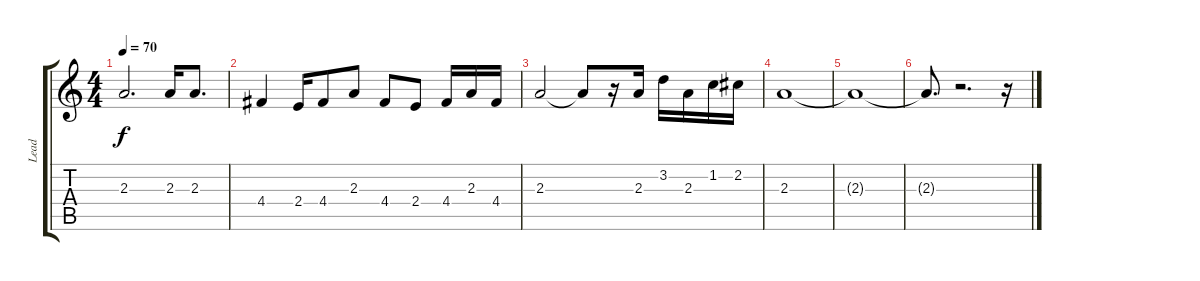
\track ("Lead" "Lead") {instrument distortionguitar}
\staff {score tabs}
\tuning (E4 B3 G3 D3 A2 E2) {hide}
\ts (4 4)
\tempo 70
\clef g2
\ks c
2.3.2{d dy f} 2.3.16 2.3.8{d} |
4.4.4 2.4.16 4.4.8 2.3.8 4.4.8 2.4.8 4.4.16 2.3.16 4.4.16 |
2.3.2 2.3{t}.8 r.16 2.3.16 3.2.16 2.3.16 1.2.16 2.2.16 |
2.3.1{volume 0} |
2.3{t}.1 |
2.3{t}.8{d} r.2{d} r.16
